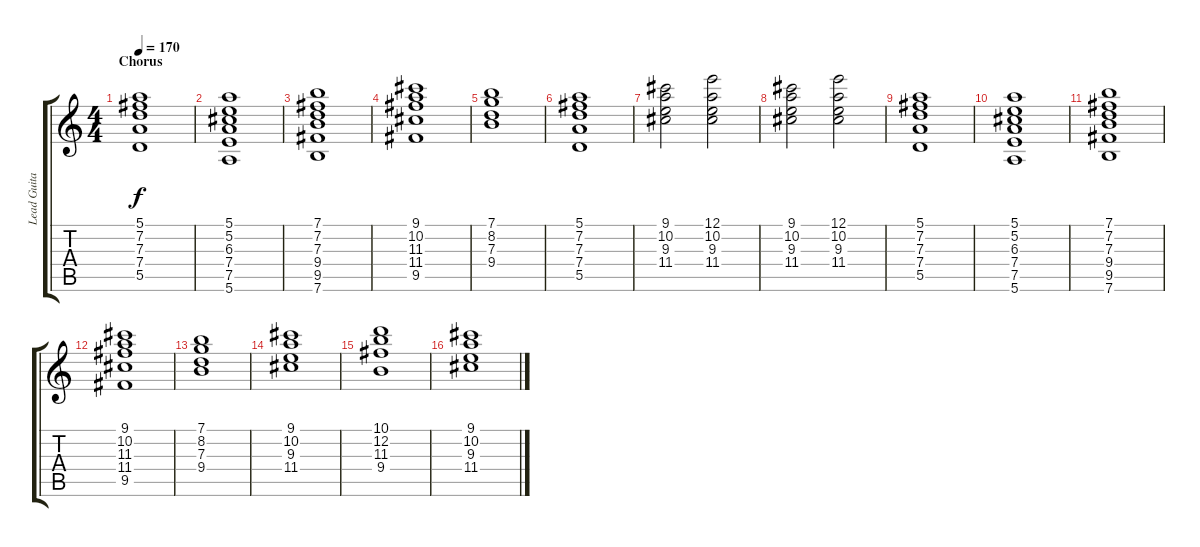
\track ("Lead Guitar" "Lead Guita") {instrument distortionguitar}
\staff {score tabs}
\tuning (E4 B3 G3 D3 A2 E2) {hide}
\ts (4 4)
\section ("" "Chorus")
\tempo 170
\clef g2
\ks c
(5.1 7.2 7.3 7.4 5.5).1{dy f} |
(5.1 5.2 6.3 7.4 7.5 5.6).1 |
(7.1 7.2 7.3 9.4 9.5 7.6).1 |
(9.1 10.2 11.3 11.4 9.5).1 |
(7.1 8.2 7.3 9.4).1 |
(5.1 7.2 7.3 7.4 5.5).1 |
(9.1 10.2 9.3 11.4).2 (12.1 10.2 9.3 11.4).2 |
(9.1 10.2 9.3 11.4).2 (12.1 10.2 9.3 11.4).2 |
(5.1 7.2 7.3 7.4 5.5).1 |
(5.1 5.2 6.3 7.4 7.5 5.6).1 |
(7.1 7.2 7.3 9.4 9.5 7.6).1 |
(9.1 10.2 11.3 11.4 9.5).1 |
(7.1 8.2 7.3 9.4).1 |
(9.1 10.2 9.3 11.4).1 |
(10.1 12.2 11.3 9.4).1 |
(9.1 10.2 9.3 11.4).1
